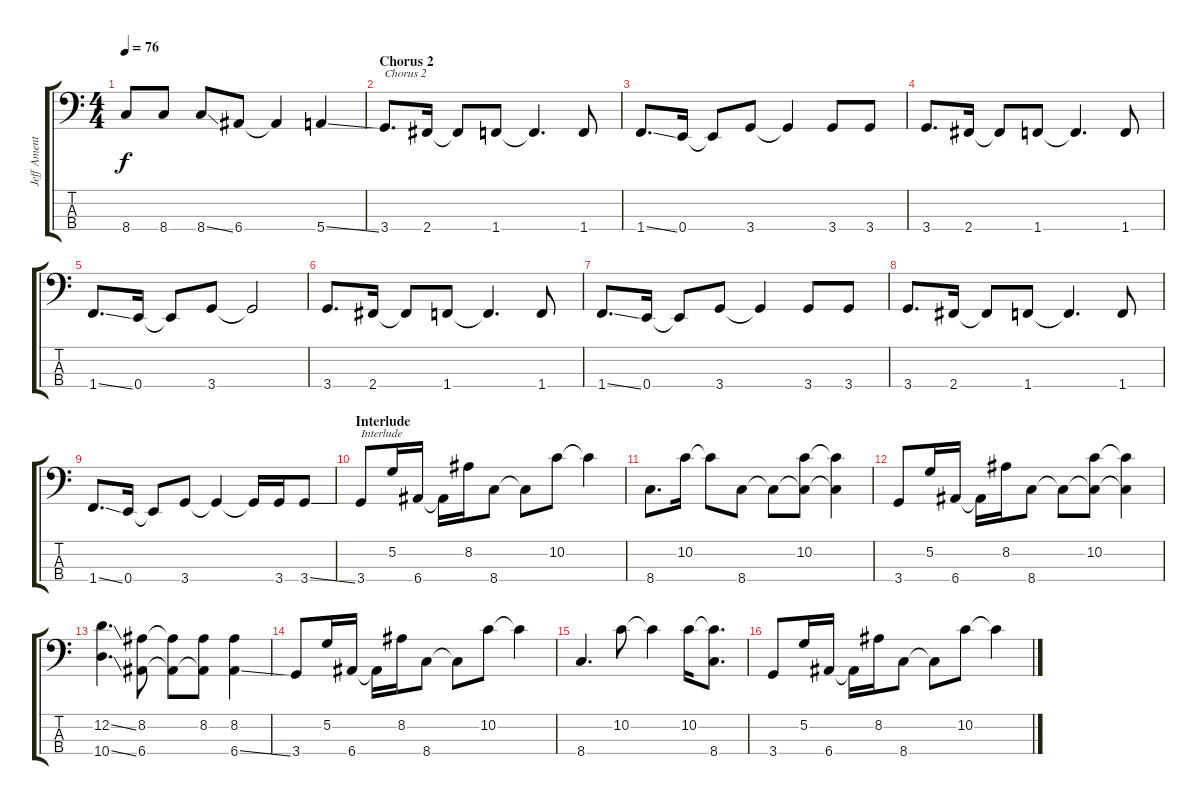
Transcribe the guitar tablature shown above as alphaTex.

\track ("Jeff Ament" "Jeff Ament") {instrument electricbassfinger}
\staff {score tabs}
\tuning (G2 D2 A1 E1) {hide}
\ts (4 4)
\tempo 76
\clef f4
\ks c
8.4.8{dy f} 8.4.8 8.4{ss}.8 6.4.8 6.4{t}.4 5.4{ss}.4 |
\section ("" "Chorus 2")
3.4.8{d txt "Chorus 2"} 2.4.16 2.4{t}.8 1.4.8 1.4{t}.4{d} 1.4.8 |
1.4{ss}.8{d} 0.4.16 0.4{t}.8 3.4.8 3.4{t}.4 3.4.8 3.4.8 |
3.4.8{d} 2.4.16 2.4{t}.8 1.4.8 1.4{t}.4{d} 1.4.8 |
1.4{ss}.8{d} 0.4.16 0.4{t}.8 3.4.8 3.4{t}.2 |
3.4.8{d} 2.4.16 2.4{t}.8 1.4.8 1.4{t}.4{d} 1.4.8 |
1.4{ss}.8{d} 0.4.16 0.4{t}.8 3.4.8 3.4{t}.4 3.4.8 3.4.8 |
3.4.8{d} 2.4.16 2.4{t}.8 1.4.8 1.4{t}.4{d} 1.4.8 |
1.4{ss}.8{d} 0.4.16 0.4{t}.8 3.4.8 3.4{t}.4 3.4{t}.16 3.4.16 3.4{ss}.8 |
\section ("" "Interlude")
3.4.8{txt "Interlude"} 5.2.16 6.4.16 6.4{t}.16 8.2.16 8.4.8 8.4{t}.8 10.2.8 10.2{t}.4 |
8.4.8{d} 10.2.16 10.2{t}.8 8.4.8 8.4{t}.8 (10.2 8.4{t}).8 (10.2{t} 8.4{t}).4 |
3.4.8 5.2.16 6.4.16 6.4{t}.16 8.2.16 8.4.8 8.4{t}.8 (10.2 8.4{t}).8 (10.2{t} 8.4{t}).4 |
(12.2{ss} 10.4{ss}).4{d} (8.2 6.4).8 (8.2{t} 6.4{t}).8 (8.2 6.4{t}).8 (8.2 6.4{ss}).4 |
3.4.8 5.2.16 6.4.16 6.4{t}.16 8.2.16 8.4.8 8.4{t}.8 10.2.8 10.2{t}.4 |
8.4.4{d} 10.2.8 10.2{t}.4 10.2.16 (10.2{t} 8.4).8{d} |
3.4.8 5.2.16 6.4.16 6.4{t}.16 8.2.16 8.4.8 8.4{t}.8 10.2.8 10.2{t}.4
